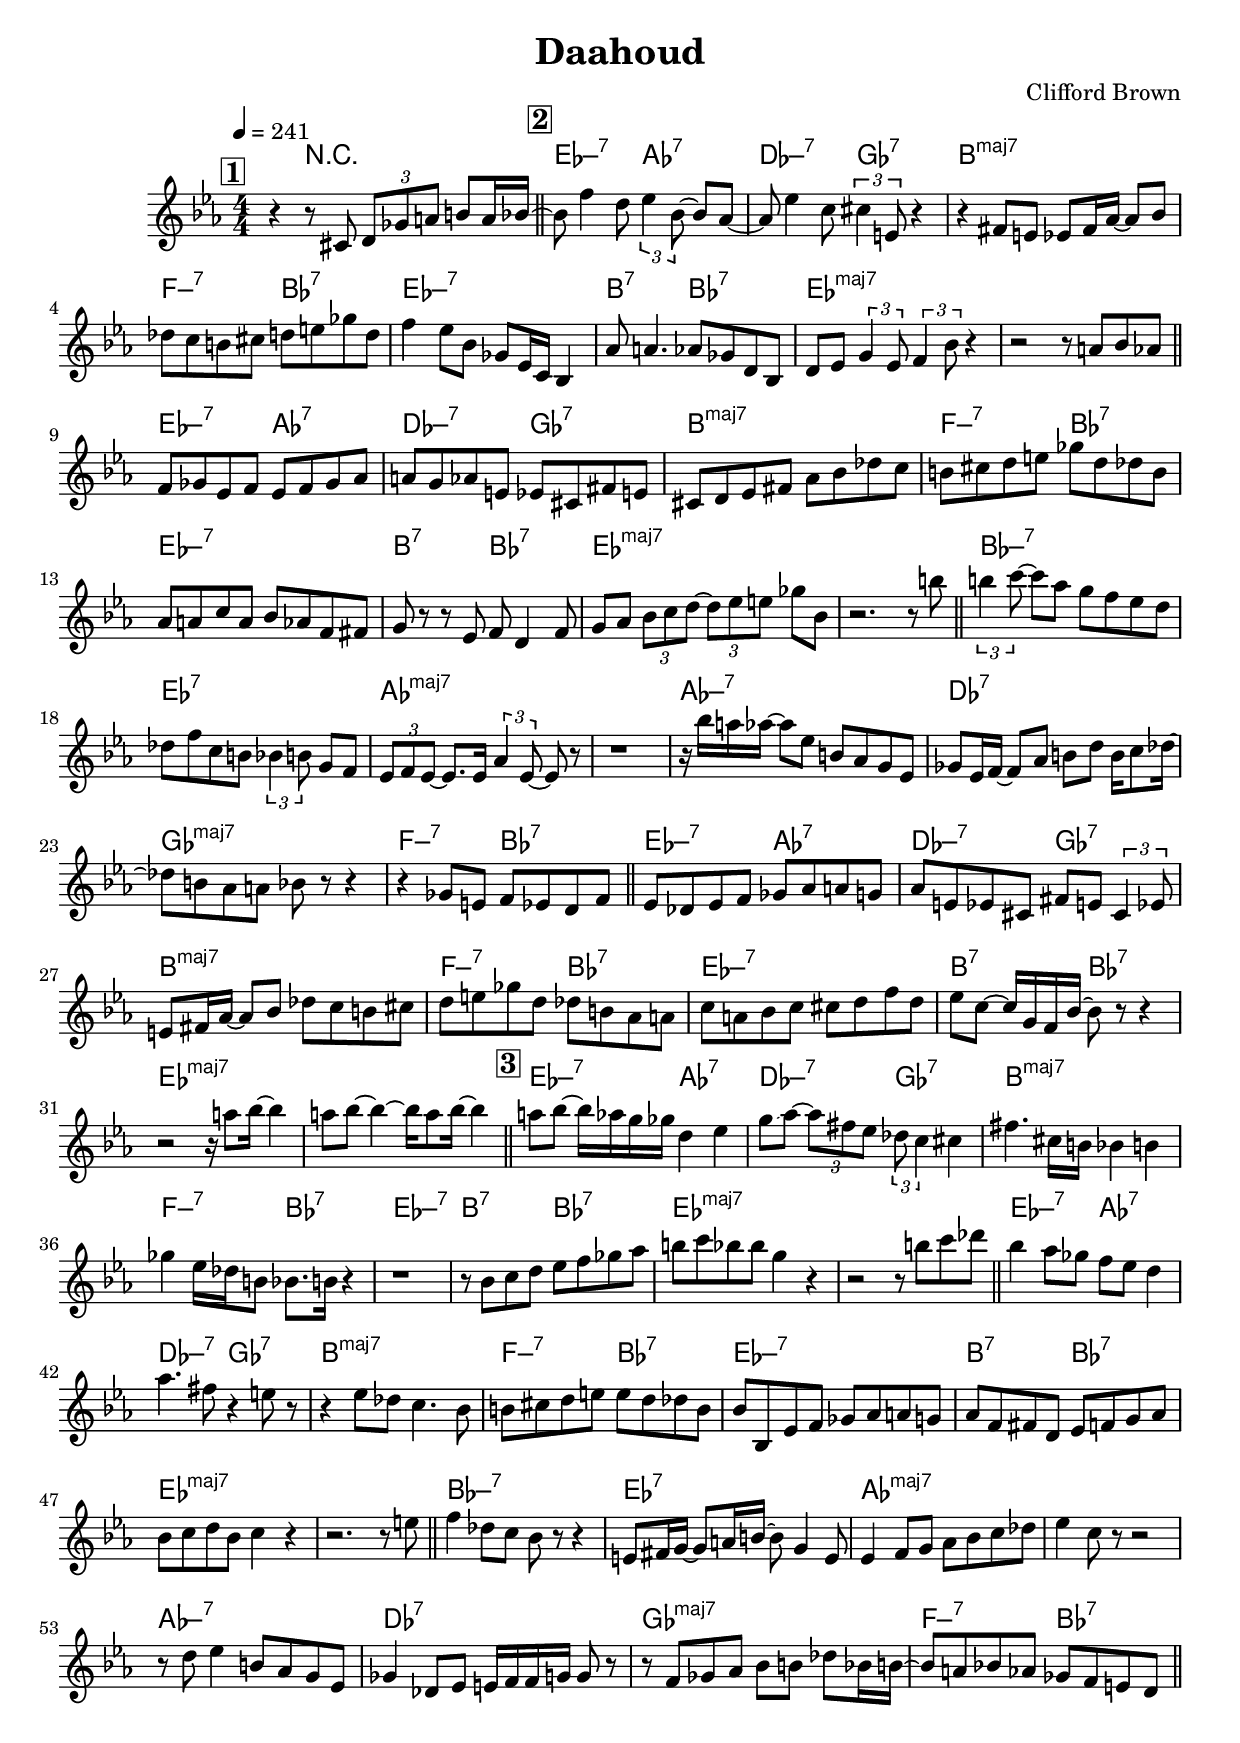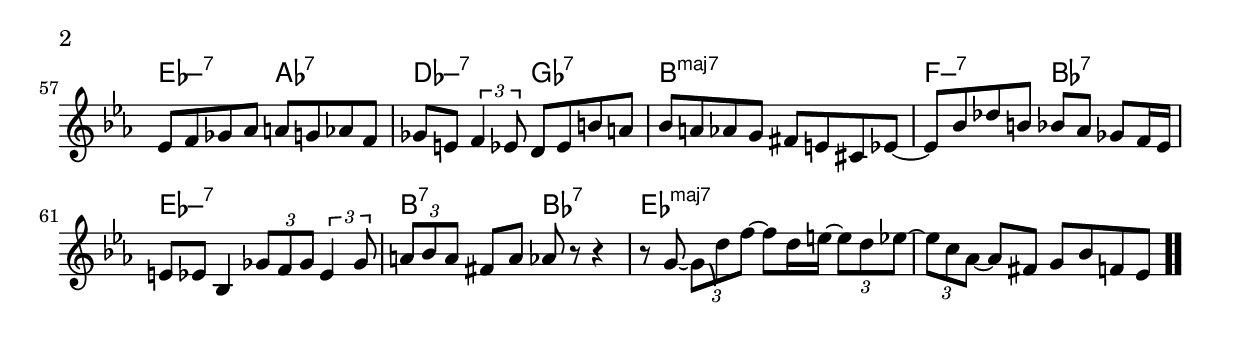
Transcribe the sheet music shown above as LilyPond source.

\version "2.13.2"

#(ly:set-option 'point-and-click #f)

\header {
  title = "Daahoud"
  composer = "Clifford Brown"
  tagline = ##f
}
global =
{
    \override Staff.TimeSignature #'style = #'()
    \time 4/4
    \clef "treble"
    \key es \major
    \override Rest #'direction = #'0
    \override MultiMeasureRest #'staff-position = #0
}
\score
{
<<
    \transpose c' c'

    \new ChordNames { \chords {
      \set majorSevenSymbol = \markup { "maj7" }
      \set minorChordModifier = \markup { \char ##x2013 }
      | s4 r2. 
      | es2:min7 aes2:7 | des2:min7 ges2:7 | b1:maj | f2:min7 bes2:7 | es1:min7 | b2:7 bes2:7 | es1:maj | s1 
      | es2:min7 aes2:7 | des2:min7 ges2:7 | b1:maj | f2:min7 bes2:7 | es1:min7 | b2:7 bes2:7 | es1:maj | s1 
      | bes1:min7 | es1:7 | aes1:maj | s1 | aes1:min7 | des1:7 | ges1:maj | f2:min7 bes2:7 
      | es2:min7 aes2:7 | des2:min7 ges2:7 | b1:maj | f2:min7 bes2:7 | es1:min7 | b2:7 bes2:7 | es1:maj | s1 
      | es2:min7 aes2:7 | des2:min7 ges2:7 | b1:maj | f2:min7 bes2:7 | es1:min7 | b2:7 bes2:7 | es1:maj | s1 
      | es2:min7 aes2:7 | des2:min7 ges2:7 | b1:maj | f2:min7 bes2:7 | es1:min7 | b2:7 bes2:7 | es1:maj | s1 
      | bes1:min7 | es1:7 | aes1:maj | s1 | aes1:min7 | des1:7 | ges1:maj | f2:min7 bes2:7 
      | es2:min7 aes2:7 | des2:min7 ges2:7 | b1:maj | f2:min7 bes2:7 | es1:min7 | b2:7 bes2:7 | es1:maj|
      }
      }

    \new Staff
    <<
    \transpose c' c'

    {
      \global
  		%\override Score.MetronomeMark #'transparent = ##t
  		%\override Score.MetronomeMark #'stencil = ##f
  		
  		\override HorizontalBracket #'direction = #UP
  		\override HorizontalBracket #'bracket-flare = #'(0 . 0)
  		
  		\override TextSpanner #'dash-fraction = #1.0
  		\override TextSpanner #'bound-details #'left #'text = \markup{ \concat{\draw-line #'(0 . -1.0) \draw-line #'(1.0 . 0) }}
  		\override TextSpanner #'bound-details #'right #'text = \markup{ \concat{ \draw-line #'(1.0 . 0) \draw-line #'(0 . -1.0) }}
          \set Score.markFormatter = #format-mark-box-numbers


      \tempo 4 = 241
      \set Score.currentBarNumber = #0
     
      \bar "||" \mark \default r4 r8 cis'8 \tuplet 3/2 {d'8 ges'8 a'8} b'8 a'16 bes'16~ 
      \bar "||" \mark \default bes'8 f''4 d''8 \tuplet 3/2 {es''4 bes'8~} bes'8 aes'8~ 
      | aes'8 es''4 c''8 \tuplet 3/2 {cis''4 e'8} r4 
      | r4 fis'8 e'8 es'8 fis'16 aes'16~ aes'8 bes'8 
      | des''8 c''8 b'8 cis''8 d''8 e''8 ges''8 d''8 
      | f''4 es''8 bes'8 ges'8 es'16 c'16 bes4 
      | aes'8 a'4. aes'8 ges'8 d'8 bes8 
      | d'8 es'8 \tuplet 3/2 {g'4 es'8} \tuplet 3/2 {f'4 bes'8} r4 
      | r2 r8 a'8 bes'8 aes'8 
      \bar "||" f'8 ges'8 es'8 f'8 es'8 f'8 ges'8 aes'8 
      | a'8 g'8 aes'8 e'8 es'8 cis'8 fis'8 e'8 
      | cis'8 d'8 es'8 fis'8 aes'8 bes'8 des''8 c''8 
      | b'8 cis''8 d''8 e''8 ges''8 d''8 des''8 b'8 
      | aes'8 a'8 c''8 a'8 bes'8 aes'8 f'8 fis'8 
      | g'8 r8 r8 es'8 f'8 d'4 f'8 
      | g'8 aes'8 \tuplet 3/2 {bes'8 c''8 d''8~} \tuplet 3/2 {d''8 es''8 e''8} ges''8 bes'8 
      | r2. r8 b''8 
      \bar "||" \tuplet 3/2 {b''4 c'''8~} c'''8 aes''8 g''8 f''8 es''8 d''8 
      | des''8 f''8 c''8 b'8 \tuplet 3/2 {bes'4 b'8} g'8 f'8 
      | \tuplet 3/2 {es'8 f'8 es'8~} es'8. es'16 \tuplet 3/2 {aes'4 es'8~} es'8 r8 
      | r1 
      | r16 bes''16 a''16 aes''16~ aes''8 es''8 b'8 aes'8 g'8 es'8 
      | ges'8 es'16 f'16~ f'8 aes'8 b'8 d''8 b'16\glissando  c''8 des''16~ 
      | des''8 b'8 aes'8 a'8 bes'8 r8 r4 
      | r4 ges'8 e'8 f'8 es'8 d'8 f'8 
      \bar "||" es'8 des'8 es'8 f'8 ges'8 aes'8 a'8 g'8 
      | aes'8 e'8 es'8 cis'8 fis'8 e'8 \tuplet 3/2 {cis'4 es'8} 
      | e'8 fis'16 aes'16~ aes'8 bes'8 des''8 c''8 b'8 cis''8 
      | d''8 e''8 ges''8 d''8 des''8 b'8 aes'8 a'8 
      | c''8 a'8 bes'8 c''8 cis''8 d''8 f''8 d''8 
      | es''8 c''8~ c''16 g'16 f'16 bes'16~ bes'8 r8 r4 
      | r2 r16 a''8 bes''16~ bes''4 
      | a''8 bes''8~ bes''4~ bes''16 a''8 bes''16~ bes''4 
      \bar "||" \mark \default a''8 bes''8~ bes''16 aes''16 g''16 ges''16 d''4 es''4 
      | g''8\glissando  aes''8~ \tuplet 3/2 {aes''8 fis''8 es''8} \tuplet 3/2 {des''8 c''4} cis''4 
      | fis''4. cis''16 b'16 bes'4 b'4 
      | ges''4 es''16 des''16 b'8 bes'8. b'16 r4 
      | r1 
      | r8 bes'8 c''8 d''8 es''8 f''8 ges''8 aes''8 
      | b''8 c'''8 bes''8 bes''8 g''4 r4 
      | r2 r8 b''8 c'''8 des'''8 
      \bar "||" bes''4 aes''8 ges''8 f''8 es''8 d''4 
      | aes''4. fis''8 r4 e''8 r8 
      | r4 es''8 des''8 c''4. bes'8 
      | b'8 cis''8 d''8 e''8 e''8 d''8 des''8 b'8 
      | bes'8 bes8 es'8 f'8 ges'8 aes'8 a'8 g'8 
      | aes'8 f'8 fis'8 d'8 es'8 f'8 g'8 aes'8 
      | bes'8 c''8 d''8 bes'8 c''4 r4 
      | r2. r8 e''8 
      \bar "||" f''4 des''8 c''8 bes'8 r8 r4 
      | e'8 fis'16 g'16~ g'8 a'16 b'16~ b'8 g'4 e'8 
      | es'4 f'8 g'8 aes'8 bes'8 c''8 des''8 
      | es''4 c''8 r8 r2 
      | r8 d''8 es''4 b'8 aes'8 g'8 es'8 
      | ges'4 des'8 es'8 e'16 f'16 f'16 g'16 g'8 r8 
      | r8 f'8 ges'8 aes'8 bes'8 b'8 des''8 bes'16 b'16~ 
      | b'8 a'8 bes'8 aes'8 ges'8 f'8 e'8 d'8 
      \bar "||" es'8 f'8 ges'8 aes'8 a'8 g'8 aes'8 f'8 
      | ges'8 e'8 \tuplet 3/2 {f'4 es'8} d'8 es'8 b'8 a'8 
      | bes'8 a'8 aes'8 g'8 fis'8 e'8 cis'8 es'8~ 
      | es'8 bes'8 des''8 b'8 bes'8 aes'8 ges'8 f'16 es'16 
      | e'8 es'8 bes4 \tuplet 3/2 {ges'8 f'8 ges'8} \tuplet 3/2 {es'4 ges'8} 
      | \tuplet 3/2 {a'8 bes'8 a'8} fis'8 a'8 aes'8 r8 r4 
      | r8 g'8~ \tuplet 3/2 {g'8\bendAfter #-4  d''8 f''8~} f''8 d''16 e''16~ \tuplet 3/2 {e''8 d''8 es''8~} 
      | \tuplet 3/2 {es''8 c''8 aes'8~} aes'8 fis'8 g'8 bes'8 f'8 es'8\bar  ".."
    }
    >>
>>    
}
